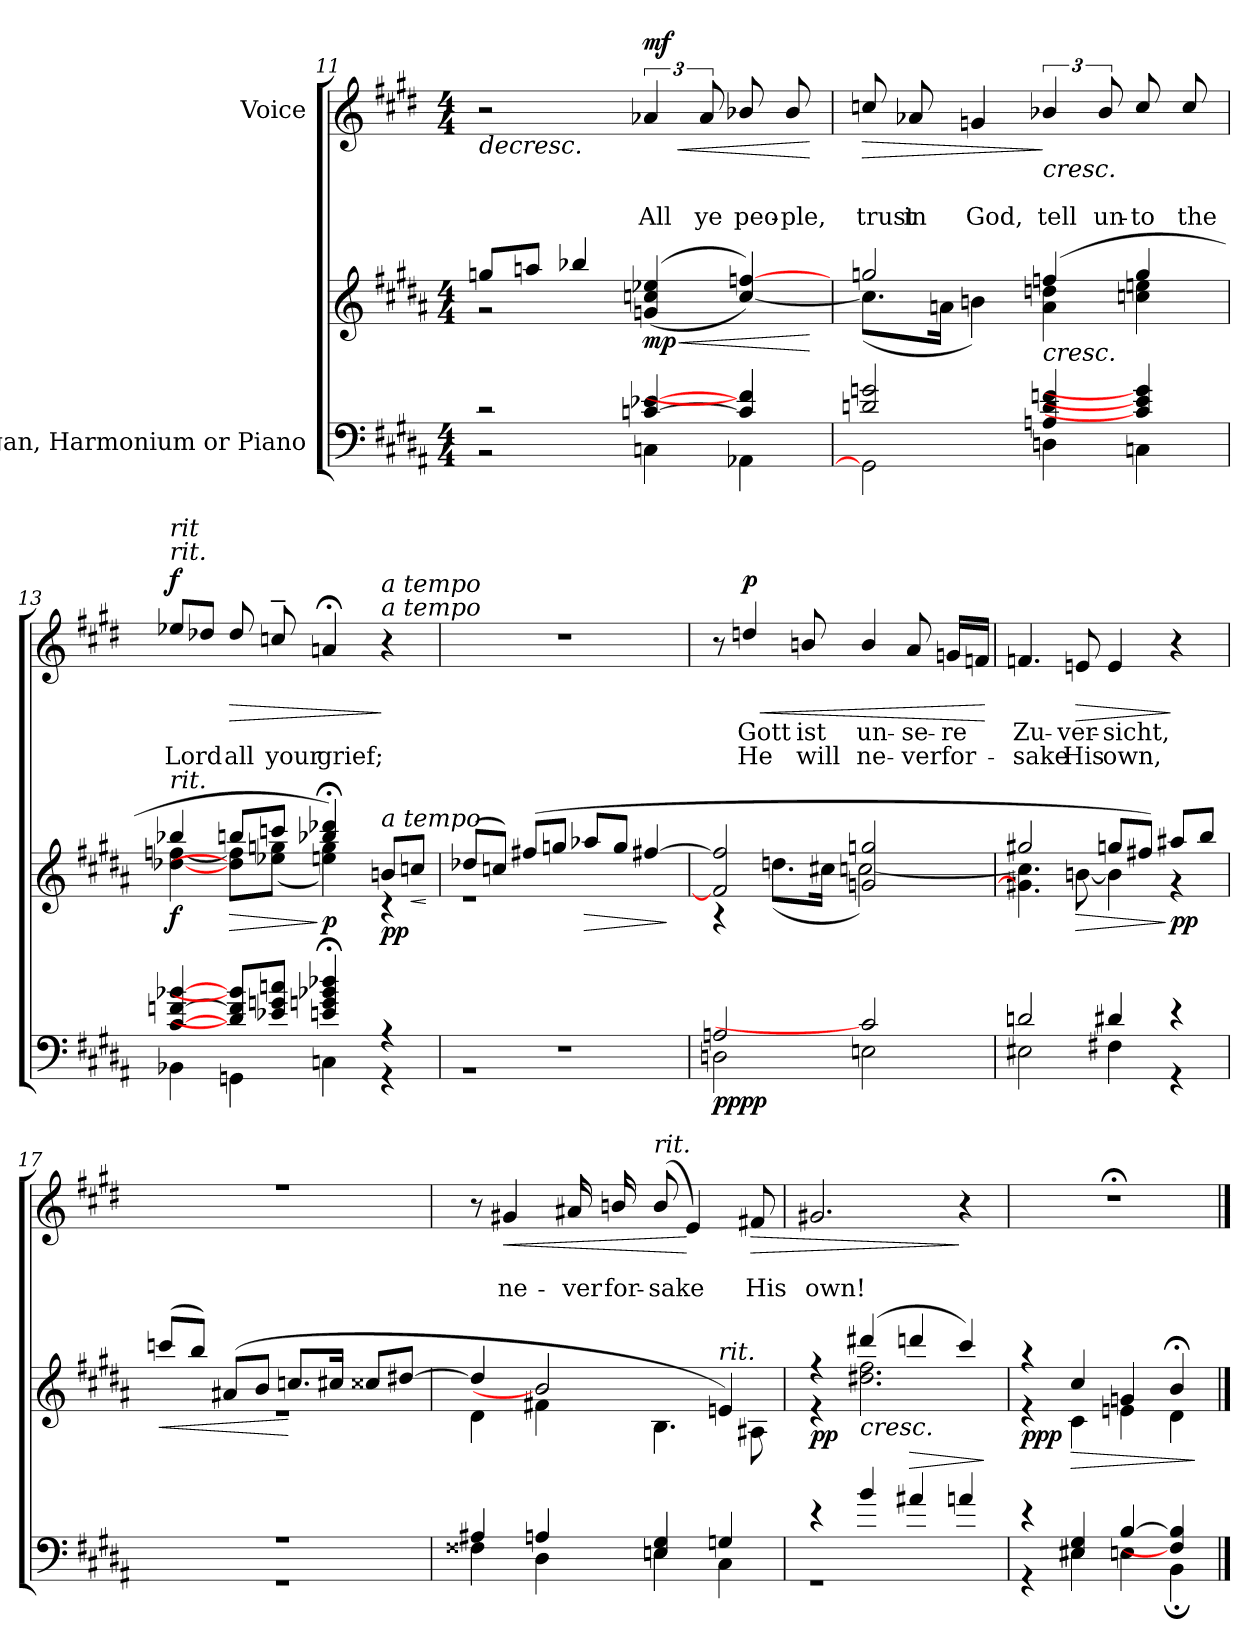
**kern	**kern	**dynam	**kern	**text	**text	**dynam
*part2	*part2	*part2	*part1	*part1	*part1	*part1
*staff3	*staff2	*staff2/3	*staff1	*staff1	*staff1	*staff1
*I"Organ, Harmonium or Piano	*	*	*I"Voice	*	*	*
*clefF4	*clefG2	*	*clefG2	*	*	*
*ITrd4c7	*ITrd4c7	*	*	*	*	*
*k[f#c#g#d#]	*k[f#c#g#d#]	*	*k[f#c#g#d#]	*	*	*
*E:	*E:	*	*E:	*	*	*
*M4/4	*M4/4	*	*M4/4	*	*	*
=11	=11	=11	=11	=11	=11	=11
*^	*^	*	*	*	*	*
!	!	!	!	!	!	!	!	!LO:HP:b
*	*	*	*	*	*^	*	*	*
2r	2r	8ccn/L	2r	.	2r	2ryy	.	.	>
.	.	8ddn/J	.	.	.	.	.	.	.
.	.	4ee-X/	.	.	.	.	.	.	.
!	!	!	!	!LO:HP:b	!	!	!LO:LY:b	!	!LO:HP:b
!	!	!	!	!LO:DY:n=1:b	!	!	!	!LO:LY:b	!LO:DY:n=1:a
[4Fn/ [4A-X/	4FFn	(>(<4cn/ 4fn/ 4a-X/	2ryy	< mp	6a-X	6a-Xyy	.	All	< mf
!	!	!	!	!	!	!	!LO:LY:b	!	!
!	!	!	!	!	!	!	!	!LO:LY:b	!
.	.	.	.	.	12a-	12a-yy	.	ye	]
!	!	!	!	!	!	!	!LO:LY:b	!	!
!	!	!	!	!	!	!	!	!LO:LY:b	!
4Fn/] 4B-/]	4DD-X	[4f/ [4b-X/))	.	.	8b-X	8b-Xyy	.	peo-	.
!	!	!	!	!	!	!	!LO:LY:b	!	!
!	!	!	!	!	!	!	!	!LO:LY:b	!
.	.	.	.	.	8b-	8b-yy	.	-ple,	.
*v	*v	*	*	*	*v	*v	*	*	*
*	*v	*v	*	*	*	*	*
.	.	[	.	.	.	[
!!LO:LB:g=z
=12	=12	=12	=12	=12	=12	=12
*^	*^	*	*	*	*	*
*	*^	*	*	*	*	*	*	*
*	*	*^	*	*	*	*	*	*	*
!	!	!	!	!	!	!	!	!LO:LY:b	!	!LO:HP:b
*	*	*	*	*	*	*	*^	*	*	*
!	!	!	!	!	!	!	!	!	!	!LO:LY:b	!
2Gn/ 2cn/	2CCn\]	2ryy	2ryy	2ccn/	(>8.fn\L]	.	8ccn	8ccnyy	.	trust	>
!	!	!	!	!	!	!	!	!	!LO:LY:b	!	!
!	!	!	!	!	!	!	!	!	!	!LO:LY:b	!
.	.	.	.	.	.	.	8a-X	8a-Xyy	.	in	.
.	.	.	.	.	16dn\J	.	.	.	.	.	.
!	!	!	!	!	!	!	!	!	!LO:LY:b	!	!
!	!	!	!	!	!	!	!	!	!	!LO:LY:b	!
.	.	.	.	.	4en\)	.	4gn	4gnyy	.	God,	.
!	!	!	!	!	!	!LO:HP:b	!	!	!LO:LY:b	!	!LO:HP:n=1:b
!	!	!	!	!	!	!	!	!	!	!LO:LY:b	!
(>4Dn/ 4G/ 4B-X/	4GGn\	2ryy	2ryy	(>4b-X/	4d\ 4gn\	<	6b-X	6b-Xyy	.	tell	] <
!	!	!	!	!	!	!	!	!	!LO:LY:b	!	!
!	!	!	!	!	!	!	!	!	!	!LO:LY:b	!
.	.	.	.	.	.	.	12b-	12b-yy	.	un-	.
!	!	!	!	!	!	!	!	!	!LO:LY:b	!	!
!	!	!	!	!	!	!	!	!	!	!LO:LY:b	!
4Fn/] 4An/] 4c/]	4FFn	.	.	4cc/	4f\ 4an\	.	8cc	8ccyy	.	-to	.
!	!	!	!	!	!	!	!	!	!LO:LY:b	!	!
!	!	!	!	!	!	!	!	!	!	!LO:LY:b	!
.	.	.	.	.	.	.	8cc	8ccyy	.	the	.
=13	=13	=13	=13	=13	=13	=13	=13	=13	=13	=13	=13
!	!	!	!	!	!	!	!LO:TX:a:i:t=rit.	!	!	!	!
!	!	!	!	!	!	!	!LO:TX:a:i:t=rit	!	!	!	!
!	!	!	!	!LO:TX:a:i:t=rit.	!	!	!	!	!	!	!
!	!	!	!	!	!	!	!	!	!LO:LY:b	!	!
!	!	!	!	!	!	!LO:DY:b	!	!	!	!LO:LY:b	!LO:DY:a
[4F#/ [4B-X/ [4e-X/	4EE-X	4ryy	2ryy	4ee-X/	[4g-X\ [4b-X\	f	8ee-XL	8ee-XLyy	.	Lord	f
.	.	.	.	.	.	.	8dd-XJ	8dd-XJyy	.	.	.
!	!	!	!	!	!	!LO:HP:n=1:b	!	!	!LO:LY:b	!	!
!	!	!	!	!	!	!	!	!	!	!LO:LY:b	!LO:HP:n=1:b
8G/] 8B-/] 8e/]L	4CCn	4ryy	.	8een/L	8g\] 8b-\]L	[ >	8dd-	8dd-yy	.	all	[ >
!	!	!	!	!	!	!	!	!	!LO:LY:b	!	!
!	!	!	!	!	!	!	!	!	!	!LO:LY:b	!
8A-X/ 8cn/ 8fn/J	.	.	.	8ffn/J	(<8a-X\ 8ccn\J	.	8ccn~	8ccn~yy	.	your	.
!	!	!	!	!	!	!	!	!	!LO:LY:b	!	!
!	!	!	!	!	!	!LO:DY:n=1:b	!	!	!	!LO:LY:b	!
4An/ 4cn/ 4e-X/ 4g-X/	8ryy	4FFn;\	4ryy	4ee-X;< 4gg-X;<)	4an\ 4cc\)	] p	4an;<	4an;<yy	.	grief;	.
.	8ryy	.	.	.	.	.	.	.	.	.	.
!	!	!	!	!	!	!	!LO:TX:a:i:t=a tempo	!	!	!	!
!	!	!	!	!	!	!	!LO:TX:a:i:t=a tempo	!	!	!	!
!	!	!	!	!LO:TX:a:i:t=a tempo	!	!	!	!	!	!	!
!	!	!	!	!	!	!LO:DY:n=2:b	!	!	!	!	!
4ryy	4r	4ryy	4r	8en/L	4r	pp	4r	4ryy	.	.	]
!	!	!	!	!	!	!LO:HP:b	!	!	!	!	!
.	.	.	.	8fn/J)	.	<	.	.	.	.	.
*v	*v	*v	*v	*	*	*	*v	*v	*	*	*
*	*v	*v	*	*	*	*	*
.	.	[	.	.	.	.
!!LO:LB:g=z
=14	=14	=14	=14	=14	=14	=14
*^	*	*	*	*	*	*
!	!	!	!LO:HP:b	!	!	!	!
*	*	*^	*	*^	*	*	*
1r	1r	(>8g-X/L	1r	<	1r	1ryy	.	.	.
.	.	8fn/J)	.	.	.	.	.	.	.
.	.	(>8bn/L	.	[	.	.	.	.	.
.	.	8ccn/J	.	.	.	.	.	.	.
!	!	!	!	!LO:HP:b	!	!	!	!	!
.	.	8dd-X/L	.	>	.	.	.	.	.
.	.	8cc/J	.	.	.	.	.	.	.
.	.	[4bn/	.	.	.	.	.	.	.
*v	*v	*	*	*	*v	*v	*	*	*
*	*v	*v	*	*	*	*	*
.	.	]	.	.	.	.
=15	=15	=15	=15	=15	=15	=15
*^	*^	*	*^	*	*	*
!	!	!	!	!LO:DY:b=2	!	!	!	!	!
!	!	!	!	!LO:DY:n=1:b	!	!	!	!	!
2Dn/	(>2GGn\	2Bn/] 2b/]	4r	pp pp	8r	8ryy	.	.	.
!	!	!	!	!	!	!	!	!LO:LY:b	!
!	!	!	!	!	!	!	!LO:LY:b	!	!LO:HP:b
!	!	!	!	!	!	!	!	!	!LO:DY:n=1:a
.	.	.	.	.	4ddn	4ddnyy	-Gott	He	< p
.	.	.	(<8.gn\L	.	.	.	.	.	.
!	!	!	!	!	!	!	!	!LO:LY:b	!
!	!	!	!	!	!	!	!LO:LY:b	!	!
.	.	.	.	.	8bn	8bnyy	ist	will	.
.	.	.	16f#X\J	.	.	.	.	.	.
!	!	!	!	!	!	!	!	!LO:LY:b	!
!	!	!	!	!	!	!	!LO:LY:b	!	!
2Fn/]	2AAn\	2cn/ 2ccn/	[2fn\)	.	4b	4byy	un-	ne-	.
!	!	!	!	!	!	!	!	!LO:LY:b	!
!	!	!	!	!	!	!	!LO:LY:b	!	!
.	.	.	.	.	8a	8ayy	-se-	-ver	.
!	!	!	!	!	!	!	!	!LO:LY:b	!
!	!	!	!	!	!	!	!LO:LY:b	!	!
.	.	.	.	.	16gnLL	16gnLLyy	-re	for-	.
.	.	.	.	.	16fnJJ	16fnJJyy	.	.	.
*v	*v	*	*	*	*v	*v	*	*	*
*	*v	*v	*	*	*	*	*
.	.	.	.	.	.	[
=16	=16	=16	=16	=16	=16	=16
*^	*^	*	*	*	*	*
!	!	!	!	!	!	!	!LO:LY:b	!
*	*	*	*	*	*^	*	*	*
!	!	!	!	!	!	!	!LO:LY:b	!	!
2Gn/	2AA#X\	2cc#X/	4.c#X\] 4.fn\]	.	4.fn	4.fnyy	Zu-	sake	.
!	!	!	!	!LO:HP:b	!	!	!	!LO:LY:b	!
!	!	!	!	!	!	!	!LO:LY:b	!	!LO:HP:b
.	.	.	[8en\	>	8en	8enyy	-ver-	His	>
!	!	!	!	!	!	!	!	!LO:LY:b	!
!	!	!	!	!	!	!	!LO:LY:b	!	!
4G#X/	4BBn\	8ccn/L	4e\]	.	4e	4eyy	-sicht,	own,	.
.	.	8bn/J)	.	.	.	.	.	.	.
!	!	!	!	!LO:DY:n=1:b	!	!	!	!	!
4r	4r	8dd#X/L	4r	] pp	4r	4ryy	.	.	]
.	.	8ee/J)	.	.	.	.	.	.	.
!!LO:LB:g=z	!!
=17	=17	=17	=17	=17	=17	=17	=17	=17	=17
!	!	!	!	!LO:HP:b	!	!	!	!	!
1r	1r	(>8ffn/L	1r	<	1r	1ryy	.	.	.
.	.	8ee/J)	.	.	.	.	.	.	.
.	.	(>8d#X/L	.	.	.	.	.	.	.
.	.	8e/J	.	.	.	.	.	.	.
.	.	8.fn/L	.	[	.	.	.	.	.
.	.	16f#X/J	.	.	.	.	.	.	.
.	.	8f##X/L	.	.	.	.	.	.	.
.	.	[8g#X/J	.	.	.	.	.	.	.
=18	=18	=18	=18	=18	=18	=18	=18	=18	=18
4D#X/	4BB#X\	4g#/]	4G#\	.	8r	8ryy	.	.	.
!	!	!	!	!	!	!	!LO:LY:b	!	!
!	!	!	!	!	!	!	!	!LO:LY:b	!LO:HP:b
.	.	.	.	.	4g#X	4g#Xyy	.	-ne-	<
4Dn/	4GG#\	2en/]	4Bn\	.	.	.	.	.	.
!	!	!	!	!	!	!	!LO:LY:b	!	!
!	!	!	!	!	!	!	!	!LO:LY:b	!
.	.	.	.	.	16a#X	16a#Xyy	.	-ver	.
!	!	!	!	!	!	!	!LO:LY:b	!	!
!	!	!	!	!	!	!	!	!LO:LY:b	!
.	.	.	.	.	16bn	16bnyy	.	for-	.
!	!	!	!	!	!LO:TX:a:i:t=rit.	!	!	!	!
!	!	!	!	!	!	!	!LO:LY:b	!	!
!	!	!	!	!	!	!	!	!LO:LY:b	!
4AAn/ 4C#/	4AAn\	.	4.E\	.	(<8b	(<8byy	.	-sake	.
.	.	.	.	.	4e)	4eyy)	.	.	[
!	!	!LO:TX:a:i:t=rit.	!	!	!	!	!	!	!
4Cn/	4FF#\	4An/)	.	.	.	.	.	.	.
!	!	!	!	!	!	!	!LO:LY:b	!	!
!	!	!	!	!	!	!	!	!LO:LY:b	!LO:HP:b
.	.	.	8D#X\	.	8f#X	8f#Xyy	.	His	>
=19	=19	=19	=19	=19	=19	=19	=19	=19	=19
!	!	!	!	!	!	!	!LO:LY:b	!	!
!	!	!	!	!LO:DY:b	!	!	!	!LO:LY:b	!
4r	1r	4r	4r	pp	2.g#X	2.g#Xyy	.	own!	.
!	!	!	!	!LO:HP:b	!	!	!	!	!
4e	.	(>4gg#X/	2.g#X\ 2.b\	<	.	.	.	.	.
!	!	!	!	!LO:HP:b	!	!	!	!	!
4d#X	.	4ggn/	.	>	.	.	.	.	.
4dn	.	4ff#/)	.	[	4r	4ryy	.	.	]
*v	*v	*	*	*	*v	*v	*	*	*
*	*v	*v	*	*	*	*	*
.	.	]	.	.	.	.
=20	=20	=20	=20	=20	=20	=20
*^	*^	*	*^	*	*	*
!	!	!	!	!LO:DY:b	!	!	!	!	!
4r	4r	4r	4r	ppp	1r;<	1r;<yy	.	.	.
!	!	!	!	!LO:HP:b	!	!	!	!	!
4AA#X/ 4C#/	4AA#X\	4f#/	4F#\	>	.	.	.	.	.
[4E/	4AAn\	4cn/	4An\	.	.	.	.	.	.
4BB/] 4E/]	4EE;\	4e;</	4G#\	.	.	.	.	.	.
*v	*v	*	*	*	*v	*v	*	*	*
*	*v	*v	*	*	*	*	*
.	.	]	.	.	.	.
==	==	==	==	==	==	==
*-	*-	*-	*-	*-	*-	*-
